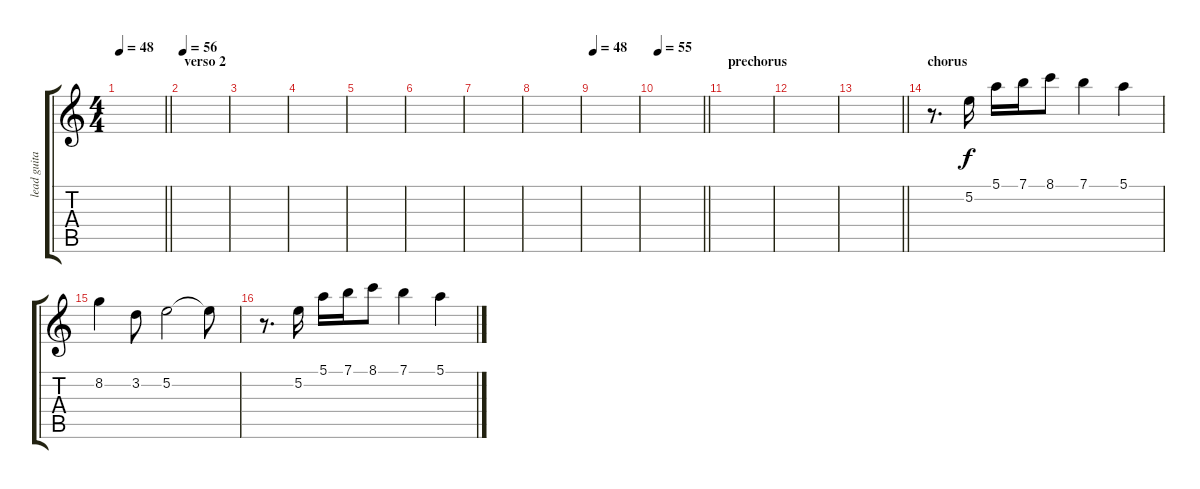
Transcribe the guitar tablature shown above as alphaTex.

\track ("lead guitar" "lead guita") {instrument electricguitarmuted}
\staff {score tabs}
\tuning (E4 B3 G3 D3 A2 E2) {hide}
\ts (4 4)
\tempo 48
\clef g2
\barLineRight lightlight
\ks c
|
\section ("" "verso 2")
\tempo 56
|
|
|
|
|
|
|
\tempo 48
|
\tempo 55
\barLineRight lightlight
|
\section ("" "prechorus")
|
|
\barLineRight lightlight
|
\section ("" "chorus")
r.8{d} 5.2.16 5.1.16 7.1.16 8.1.8 7.1.4 5.1.4 |
8.2.4 3.2.8 5.2.2 5.2{t}.8 |
r.8{d} 5.2.16 5.1.16 7.1.16 8.1.8 7.1.4 5.1.4
